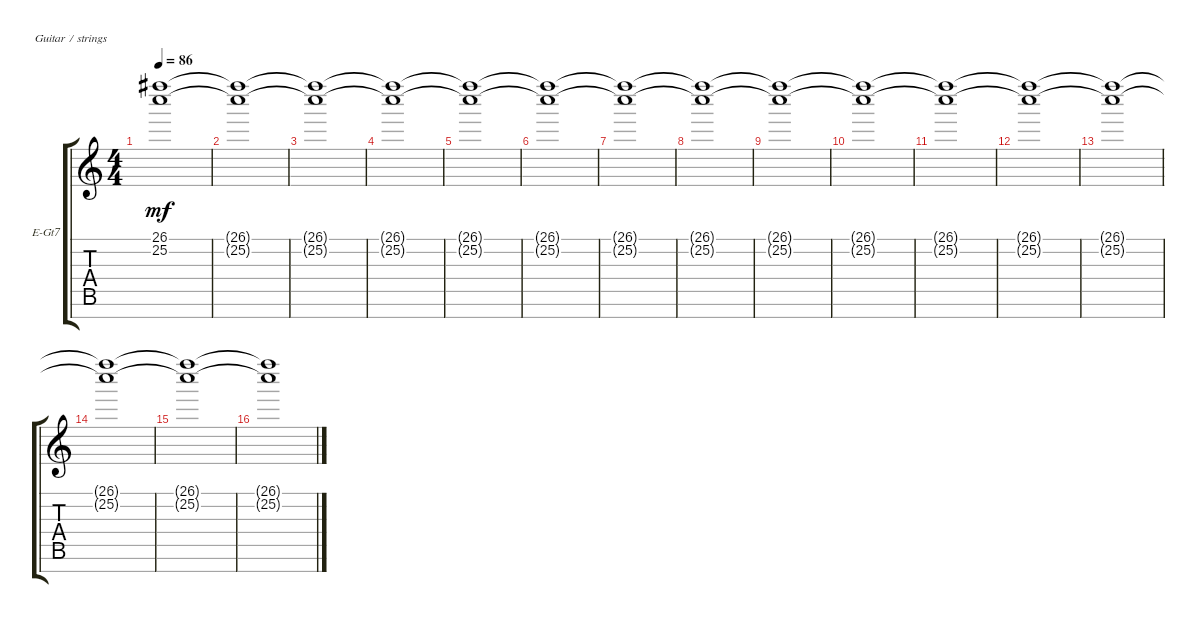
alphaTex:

\defaultSystemsLayout 4
\bracketExtendMode groupsimilarinstruments
\firstSystemTrackNameOrientation horizontal
\otherSystemsTrackNameOrientation horizontal
\track ("Synth" "E-Gt7") {instrument overdrivenguitar}
\staff {score tabs}
\tuning (E4 B3 G3 D3 A2 E2 B1)
\ts (4 4)
\tempo 86
\clef g2
\ks c
(26.1 25.2).1{dy mf instrument overdrivenguitar} |
(25.2{t} 26.1{t}).1 |
(25.2{t} 26.1{t}).1 |
(25.2{t} 26.1{t}).1 |
(25.2{t} 26.1{t}).1 |
(25.2{t} 26.1{t}).1 |
(25.2{t} 26.1{t}).1 |
(25.2{t} 26.1{t}).1 |
(26.1{t} 25.2{t}).1 |
(25.2{t} 26.1{t}).1 |
(25.2{t} 26.1{t}).1 |
(25.2{t} 26.1{t}).1 |
(26.1{t} 25.2{t}).1 |
(25.2{t} 26.1{t}).1 |
(25.2{t} 26.1{t}).1 |
(25.2{t} 26.1{t}).1
